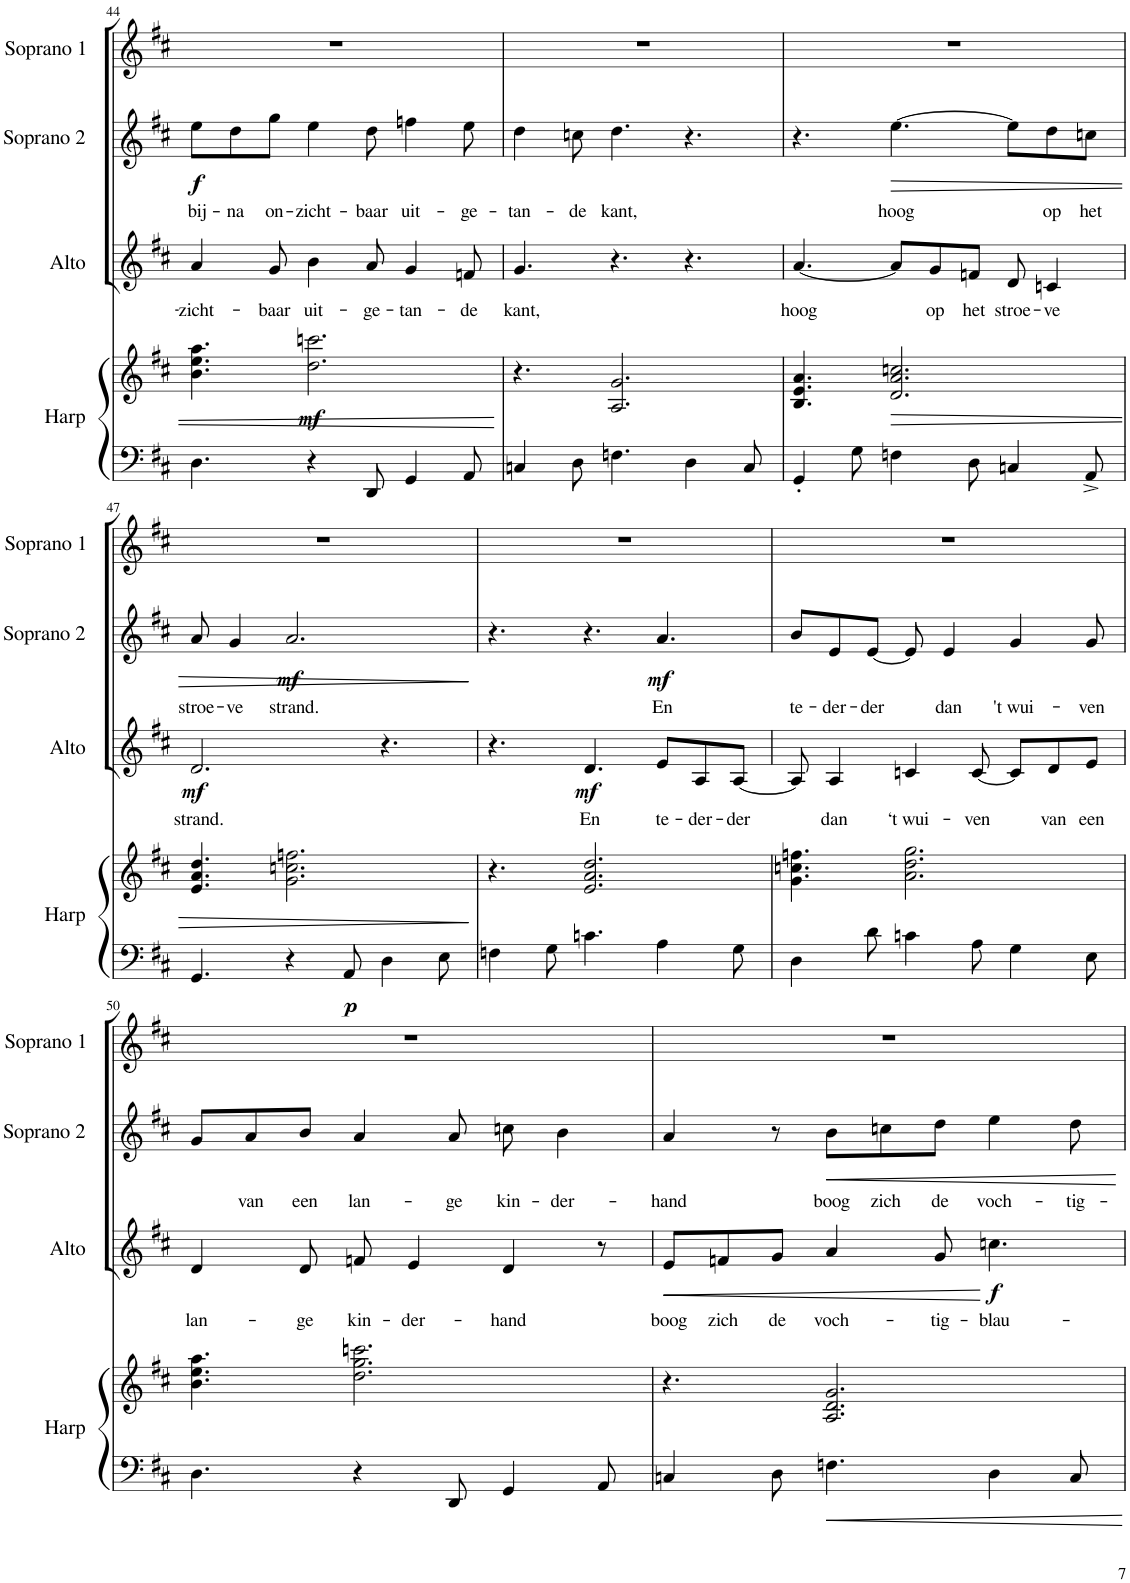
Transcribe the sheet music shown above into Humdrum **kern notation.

**kern	**kern	**dynam	**kern	**text	**dynam	**kern	**text	**dynam	**kern
*part4	*part4	*part4	*part3	*part3	*part3	*part2	*part2	*part2	*part1
*staff5	*staff4	*staff4/5	*staff3	*staff3	*staff3	*staff2	*staff2	*staff2	*staff1
*I"Harp	*	*	*I"Alto	*	*	*I"Soprano 2	*	*	*I"Soprano 1
*I'Harp	*	*	*I'Alto	*	*	*I'Soprano 2	*	*	*I'Soprano 1
!!LO:PB:g=z
*clefF4	*clefG2	*	*clefG2	*	*	*clefG2	*	*	*clefG2
*k[f#c#]	*k[f#c#]	*	*k[f#c#]	*	*	*k[f#c#]	*	*	*k[f#c#]
*D:	*D:	*	*D:	*	*	*D:	*	*	*D:
*M9/8	*M9/8	*	*M9/8	*	*	*M9/8	*	*	*M9/8
=44	=44	=44	=44	=44	=44	=44	=44	=44	=44
!	!	!	!	!LO:LY:b	!	!	!LO:LY:b	!LO:DY:b	!
4.D\	4.b\ 4.ee\ 4.aa\	.	4a/	-zicht-	.	8ee\L	bij-	f	8%9r
!	!	!	!	!	!	!	!LO:LY:b	!	!
.	.	.	.	.	.	8dd\	-na	.	.
!	!	!	!	!LO:LY:b	!	!	!LO:LY:b	!	!
.	.	.	8g/	-baar	.	8gg\J	on-	.	.
!	!	!LO:DY:b	!	!LO:LY:b	!	!	!LO:LY:b	!	!
4r	2.dd\ 2.cccn\	mf	4b\	uit-	.	4ee\	-zicht-	.	.
!	!	!	!	!LO:LY:b	!	!	!LO:LY:b	!	!
8DD/	.	.	8a/	-ge-	.	8dd\	-baar	.	.
!	!	!	!	!LO:LY:b	!	!	!LO:LY:b	!	!
4GG/	.	.	4g/	-tan-	.	4ffn\	uit-	.	.
!	!	!	!	!LO:LY:b	!	!	!LO:LY:b	!	!
8AA/	.	.	8fn/	-de	.	8ee\	-ge-	.	.
=45	=45	=45	=45	=45	=45	=45	=45	=45	=45
!	!	!	!	!LO:LY:b	!	!	!LO:LY:b	!	!
4Cn/	4.r	.	4.g/	kant,	.	4dd\	-tan-	.	8%9r
!	!	!	!	!	!	!	!LO:LY:b	!	!
8D\	.	.	.	.	.	8ccn\	-de	.	.
!	!	!	!	!	!	!	!LO:LY:b	!	!
4.Fn\	2.A/ 2.g/	.	4.r	.	.	4.dd\	kant,	.	.
4D\	.	.	4.r	.	.	4.r	.	.	.
8C/	.	.	.	.	.	.	.	.	.
=46	=46	=46	=46	=46	=46	=46	=46	=46	=46
!	!	!	!	!LO:LY:b	!	!	!	!	!
4GG'/	4.B/ 4.e/ 4.a/	.	[4.a/	hoog	.	4.r	.	.	8%9r
8G\	.	.	.	.	.	.	.	.	.
!	!	!LO:HP:b	!	!	!	!	!LO:LY:b	!LO:HP:b	!
4Fn\	2.d/ 2.a/ 2.ccn/	>	8a/L]	.	.	[4.ee\	hoog	>	.
!	!	!	!	!LO:LY:b	!	!	!	!	!
.	.	.	8g/	op	.	.	.	.	.
!	!	!	!	!LO:LY:b	!	!	!	!	!
8D\	.	.	8fn/J	het	.	.	.	.	.
!	!	!	!	!LO:LY:b	!	!	!	!	!
4Cn/	.	.	8d/	stroe-	.	8ee\L]	.	.	.
!	!	!	!	!LO:LY:b	!	!	!LO:LY:b	!	!
.	.	.	4cn/	-ve	.	8dd\	op	.	.
!	!	!	!	!	!	!	!LO:LY:b	!	!
8AA^/	.	.	.	.	.	8ccn\J	het	.	.
!!LO:LB:g=z
=47	=47	=47	=47	=47	=47	=47	=47	=47	=47
!	!	!	!	!LO:LY:b	!LO:DY:b	!	!LO:LY:b	!	!
4.GG/	4.e/ 4.a/ 4.dd/	.	2.d/	strand.	mf	8a/	stroe-	.	8%9r
!	!	!	!	!	!	!	!LO:LY:b	!	!
.	.	.	.	.	.	4g/	-ve	.	.
!	!	!	!	!	!	!	!LO:LY:b	!LO:DY:b	!
4r	2.g\ 2.ccn\ 2.ffn\	.	.	.	.	2.a/	strand.	mf	.
!	!	!LO:DY:b=2	!	!	!	!	!	!	!
8AA/	.	p	.	.	.	.	.	.	.
4D\	.	.	4.r	.	.	.	.	.	.
8E\	.	.	.	.	.	.	.	.	.
.	.	]	.	.	.	.	.	]	.
=48	=48	=48	=48	=48	=48	=48	=48	=48	=48
4Fn\	4.r	.	4.r	.	.	4.r	.	.	8%9r
8G\	.	.	.	.	.	.	.	.	.
!	!	!	!	!LO:LY:b	!LO:DY:b	!	!	!	!
4.cn\	2.e/ 2.a/ 2.dd/	.	4.d/	En	mf	4.r	.	.	.
!	!	!	!	!LO:LY:b	!	!	!LO:LY:b	!LO:DY:b	!
4A\	.	.	8e/L	te-	.	4.a/	En	mf	.
!	!	!	!	!LO:LY:b	!	!	!	!	!
.	.	.	8A/	-der-	.	.	.	.	.
!	!	!	!	!LO:LY:b	!	!	!	!	!
8G\	.	.	[8A/J	-der	.	.	.	.	.
=49	=49	=49	=49	=49	=49	=49	=49	=49	=49
!	!	!	!	!	!	!	!LO:LY:b	!	!
4D\	4.g\ 4.ccn\ 4.ffn\	.	8A/]	.	.	8b/L	te-	.	8%9r
!	!	!	!	!LO:LY:b	!	!	!LO:LY:b	!	!
.	.	.	4A/	dan	.	8e/	-der-	.	.
!	!	!	!	!	!	!	!LO:LY:b	!	!
8d\	.	.	.	.	.	[8e/J	-der	.	.
!	!	!	!	!LO:LY:b	!	!	!	!	!
4cn\	2.a\ 2.dd\ 2.gg\	.	4cn/	‘t wui-	.	8e/]	.	.	.
!	!	!	!	!	!	!	!LO:LY:b	!	!
.	.	.	.	.	.	4e/	dan	.	.
!	!	!	!	!LO:LY:b	!	!	!	!	!
8A\	.	.	[8c/	-ven	.	.	.	.	.
!	!	!	!	!	!	!	!LO:LY:b	!	!
4G\	.	.	8c/L]	.	.	4g/	't wui-	.	.
!	!	!	!	!LO:LY:b	!	!	!	!	!
.	.	.	8d/	van	.	.	.	.	.
!	!	!	!	!LO:LY:b	!	!	!LO:LY:b	!	!
8E\	.	.	8e/J	een	.	8g/	-ven	.	.
!!LO:LB:g=z
=50	=50	=50	=50	=50	=50	=50	=50	=50	=50
!	!	!	!	!LO:LY:b	!	!	!	!	!
4.D\	4.b\ 4.ee\ 4.aa\	.	4d/	lan-	.	8g/L	.	.	8%9r
!	!	!	!	!	!	!	!LO:LY:b	!	!
.	.	.	.	.	.	8a/	van	.	.
!	!	!	!	!LO:LY:b	!	!	!LO:LY:b	!	!
.	.	.	8d/	-ge	.	8b/J	een	.	.
!	!	!	!	!LO:LY:b	!	!	!LO:LY:b	!	!
4r	2.dd\ 2.gg\ 2.cccn\	.	8fn/	kin-	.	4a/	lan-	.	.
!	!	!	!	!LO:LY:b	!	!	!	!	!
.	.	.	4e/	-der-	.	.	.	.	.
!	!	!	!	!	!	!	!LO:LY:b	!	!
8DD/	.	.	.	.	.	8a/	-ge	.	.
!	!	!	!	!LO:LY:b	!	!	!LO:LY:b	!	!
4GG/	.	.	4d/	-hand	.	8ccn\	kin-	.	.
!	!	!	!	!	!	!	!LO:LY:b	!	!
.	.	.	.	.	.	4b\	-der-	.	.
8AA/	.	.	8r	.	.	.	.	.	.
=51	=51	=51	=51	=51	=51	=51	=51	=51	=51
!	!	!	!	!LO:LY:b	!LO:HP:b	!	!LO:LY:b	!	!
4Cn/	4.r	.	8e/L	boog	<	4a/	-hand	.	8%9r
!	!	!	!	!LO:LY:b	!	!	!	!	!
.	.	.	8fn/	zich	.	.	.	.	.
!	!	!	!	!LO:LY:b	!	!	!	!	!
8D\	.	.	8g/J	de	.	8r	.	.	.
!	!	!	!	!LO:LY:b	!	!	!LO:LY:b	!LO:HP:b	!
4.Fn\	2.A/ 2.d/ 2.g/	.	4a/	voch-	.	8b\L	boog	<	.
!	!	!	!	!	!	!	!LO:LY:b	!	!
.	.	.	.	.	.	8ccn\	zich	.	.
!	!	!	!	!LO:LY:b	!	!	!LO:LY:b	!	!
.	.	.	8g/	-tig-	.	8dd\J	de	.	.
!	!	!	!	!LO:LY:b	!LO:DY:n=1:b	!	!LO:LY:b	!	!
4D\	.	.	4.ccn\	-blau-	[ f	4ee\	voch-	.	.
!	!	!	!	!	!	!	!LO:LY:b	!	!
8C/	.	.	.	.	.	8dd\	-tig-	.	.
.	.	.	.	.	.	.	.	[	.
=	=	=	=	=	=	=	=	=	=
*-	*-	*-	*-	*-	*-	*-	*-	*-	*-
